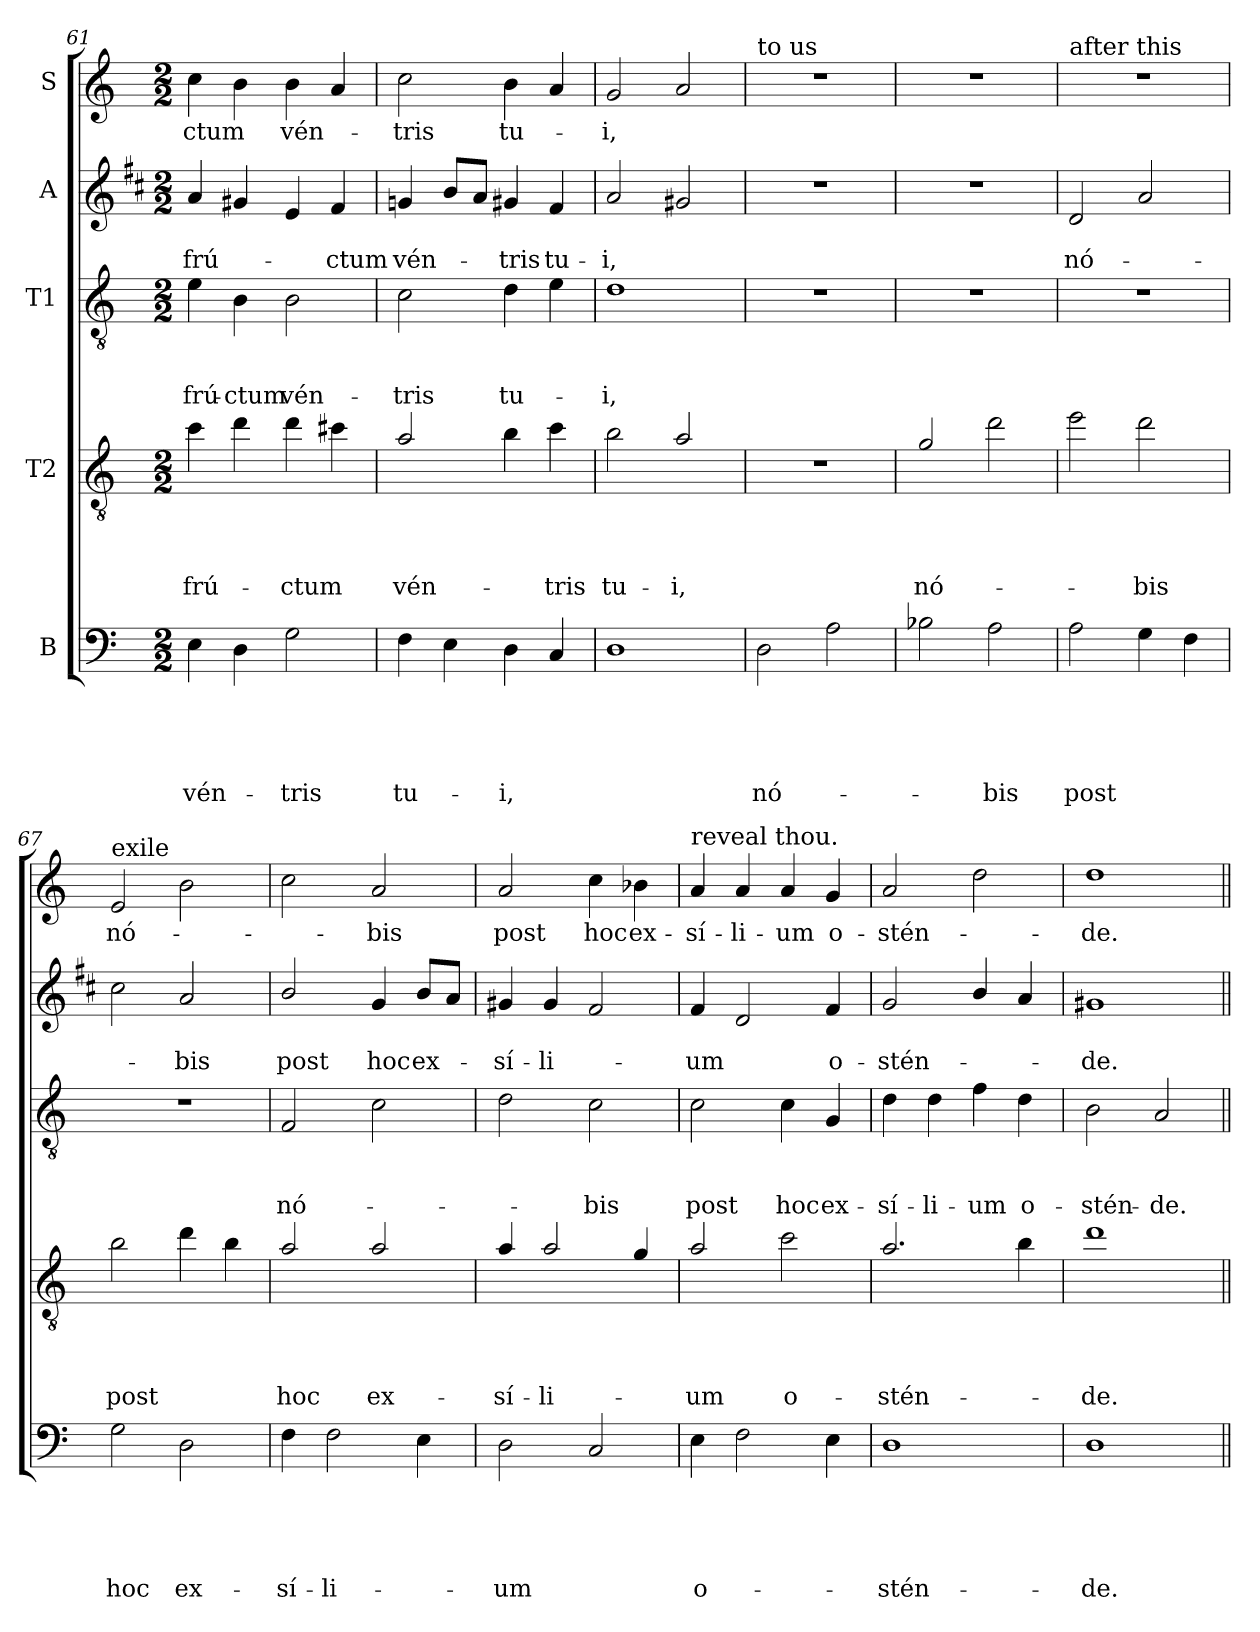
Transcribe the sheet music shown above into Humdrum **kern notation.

**kern	**text	**text	**text	**text	**text	**kern	**text	**text	**text	**text	**kern	**text	**text	**text	**kern	**text	**text	**kern	**text
*part5	*part5	*part5	*part5	*part5	*part5	*part4	*part4	*part4	*part4	*part4	*part3	*part3	*part3	*part3	*part2	*part2	*part2	*part1	*part1
*staff5	*staff5	*staff5	*staff5	*staff5	*staff5	*staff4	*staff4	*staff4	*staff4	*staff4	*staff3	*staff3	*staff3	*staff3	*staff2	*staff2	*staff2	*staff1	*staff1
*I"B	*	*	*	*	*	*I"T2	*	*	*	*	*I"T1	*	*	*	*I"A	*	*	*I"S	*
!!LO:LB:g=z
*clefF4	*	*	*	*	*	*clefGv2	*	*	*	*	*clefGv2	*	*	*	*clefG2	*	*	*clefG2	*
*	*	*	*	*	*	*ITrd8c14	*	*	*	*	*	*	*	*	*ITrd1c2	*	*	*	*
*k[]	*	*	*	*	*	*k[]	*	*	*	*	*k[]	*	*	*	*k[]	*	*	*k[]	*
*C:	*	*	*	*	*	*C:	*	*	*	*	*C:	*	*	*	*C:	*	*	*C:	*
*M2/2	*	*	*	*	*	*M2/2	*	*	*	*	*M2/2	*	*	*	*M2/2	*	*	*M2/2	*
=61	=61	=61	=61	=61	=61	=61	=61	=61	=61	=61	=61	=61	=61	=61	=61	=61	=61	=61	=61
!	!	!	!	!	!LO:LY:b	!	!	!	!	!LO:LY:b	!	!	!	!LO:LY:b	!	!	!LO:LY:b	!	!LO:LY:b
4E\	.	.	.	.	vén-	4c\	.	.	.	frú-	4e\	.	.	frú-	4g/	.	frú-	4cc\	-ctum
!	!	!	!	!	!	!	!	!	!	!	!	!	!	!LO:LY:b	!	!	!	!	!
4D\	.	.	.	.	.	4d\	.	.	.	.	4B\	.	.	-ctum	4f#X/	.	.	4b\	.
!	!	!	!	!	!LO:LY:b	!	!	!	!	!LO:LY:b	!	!	!	!LO:LY:b	!	!	!	!	!LO:LY:b
2G\	.	.	.	.	-tris	4d\	.	.	.	-ctum	2B\	.	.	vén-	4d/	.	.	4b\	vén-
!	!	!	!	!	!	!	!	!	!	!	!	!	!	!	!	!	!LO:LY:b	!	!
.	.	.	.	.	.	4c#X\	.	.	.	.	.	.	.	.	4e/	.	-ctum	4a/	.
=62	=62	=62	=62	=62	=62	=62	=62	=62	=62	=62	=62	=62	=62	=62	=62	=62	=62	=62	=62
!	!	!	!	!	!LO:LY:b	!	!	!	!	!LO:LY:b	!	!	!	!LO:LY:b	!	!	!LO:LY:b	!	!LO:LY:b
4F\	.	.	.	.	tu-	2A/	.	.	.	vén-	2c\	.	.	-tris	4fn/	.	vén-	2cc\	-tris
4E\	.	.	.	.	.	.	.	.	.	.	.	.	.	.	8a/L	.	.	.	.
.	.	.	.	.	.	.	.	.	.	.	.	.	.	.	8g/J	.	.	.	.
!	!	!	!	!	!LO:LY:b	!	!	!	!	!	!	!	!	!LO:LY:b	!	!	!LO:LY:b	!	!LO:LY:b
4D\	.	.	.	.	-i,	4B\	.	.	.	.	4d\	.	.	tu-	4f#X/	.	-tris	4b\	tu-
!	!	!	!	!	!	!	!	!	!	!LO:LY:b	!	!	!	!	!	!	!LO:LY:b	!	!
4C/	.	.	.	.	.	4c\	.	.	.	-tris	4e\	.	.	.	4e/	.	tu-	4a/	.
=63	=63	=63	=63	=63	=63	=63	=63	=63	=63	=63	=63	=63	=63	=63	=63	=63	=63	=63	=63
!	!	!	!	!	!	!	!	!	!	!LO:LY:b	!	!	!	!LO:LY:b	!	!	!LO:LY:b	!	!LO:LY:b
1D	.	.	.	.	.	2B\	.	.	.	tu-	1d	.	.	-i,	2g/	.	-i,	2g/	-i,
!	!	!	!	!	!	!	!	!	!	!LO:LY:b	!	!	!	!	!	!	!	!	!
.	.	.	.	.	.	2A/	.	.	.	-i,	.	.	.	.	2f#X/	.	.	2a/	.
=64	=64	=64	=64	=64	=64	=64	=64	=64	=64	=64	=64	=64	=64	=64	=64	=64	=64	=64	=64
!	!	!	!	!	!	!	!	!	!	!	!	!	!	!	!	!	!	!LO:TX:a:t=to us	!
!	!	!	!	!	!LO:LY:b	!	!	!	!	!	!	!	!	!	!	!	!	!	!
2D\	.	.	.	.	nó-	1r	.	.	.	.	1r	.	.	.	1r	.	.	1r	.
2A\	.	.	.	.	.	.	.	.	.	.	.	.	.	.	.	.	.	.	.
=65	=65	=65	=65	=65	=65	=65	=65	=65	=65	=65	=65	=65	=65	=65	=65	=65	=65	=65	=65
!	!	!	!	!	!	!	!	!	!	!LO:LY:b	!	!	!	!	!	!	!	!	!
2B-X\	.	.	.	.	.	2G/	.	.	.	nó-	1r	.	.	.	1r	.	.	1r	.
!	!	!	!	!	!LO:LY:b	!	!	!	!	!	!	!	!	!	!	!	!	!	!
2A\	.	.	.	.	-bis	2d\	.	.	.	.	.	.	.	.	.	.	.	.	.
=66	=66	=66	=66	=66	=66	=66	=66	=66	=66	=66	=66	=66	=66	=66	=66	=66	=66	=66	=66
!	!	!	!	!	!	!	!	!	!	!	!	!	!	!	!	!	!	!LO:TX:a:t=after this	!
!	!	!	!	!	!LO:LY:b	!	!	!	!	!	!	!	!	!	!	!	!LO:LY:b	!	!
2A\	.	.	.	.	post	2e\	.	.	.	.	1r	.	.	.	2c/	.	nó-	1r	.
!	!	!	!	!	!	!	!	!	!	!LO:LY:b	!	!	!	!	!	!	!	!	!
4G\	.	.	.	.	.	2d\	.	.	.	-bis	.	.	.	.	2g/	.	.	.	.
4F\	.	.	.	.	.	.	.	.	.	.	.	.	.	.	.	.	.	.	.
!!LO:PB:g=z
=67	=67	=67	=67	=67	=67	=67	=67	=67	=67	=67	=67	=67	=67	=67	=67	=67	=67	=67	=67
!	!	!	!	!	!	!	!	!	!	!	!	!	!	!	!	!	!	!LO:TX:a:t=exile	!
!	!	!	!	!	!LO:LY:b	!	!	!	!	!LO:LY:b	!	!	!	!	!	!	!	!	!LO:LY:b
2G\	.	.	.	.	hoc	2B\	.	.	.	post	1r	.	.	.	2b\	.	.	2e/	nó-
!	!	!	!	!	!LO:LY:b	!	!	!	!	!	!	!	!	!	!	!	!LO:LY:b	!	!
2D\	.	.	.	.	ex-	4d\	.	.	.	.	.	.	.	.	2g/	.	-bis	2b\	.
.	.	.	.	.	.	4B\	.	.	.	.	.	.	.	.	.	.	.	.	.
=68	=68	=68	=68	=68	=68	=68	=68	=68	=68	=68	=68	=68	=68	=68	=68	=68	=68	=68	=68
!	!	!	!	!	!LO:LY:b	!	!	!	!	!LO:LY:b	!	!	!	!LO:LY:b	!	!	!LO:LY:b	!	!
4F\	.	.	.	.	-sí-	2A/	.	.	.	hoc	2F/	.	.	nó-	2a/	.	post	2cc\	.
!	!	!	!	!	!LO:LY:b	!	!	!	!	!	!	!	!	!	!	!	!	!	!
2F\	.	.	.	.	-li-	.	.	.	.	.	.	.	.	.	.	.	.	.	.
!	!	!	!	!	!	!	!	!	!	!LO:LY:b	!	!	!	!	!	!	!LO:LY:b	!	!LO:LY:b
.	.	.	.	.	.	2A/	.	.	.	ex-	2c\	.	.	.	4f/	.	hoc	2a/	-bis
!	!	!	!	!	!	!	!	!	!	!	!	!	!	!	!	!	!LO:LY:b	!	!
4E\	.	.	.	.	.	.	.	.	.	.	.	.	.	.	8a/L	.	ex-	.	.
.	.	.	.	.	.	.	.	.	.	.	.	.	.	.	8g/J	.	.	.	.
=69	=69	=69	=69	=69	=69	=69	=69	=69	=69	=69	=69	=69	=69	=69	=69	=69	=69	=69	=69
!	!	!	!	!	!LO:LY:b	!	!	!	!	!LO:LY:b	!	!	!	!	!	!	!LO:LY:b	!	!LO:LY:b
2D\	.	.	.	.	-um	4A/	.	.	.	-sí-	2d\	.	.	.	4f#X/	.	-sí-	2a/	post
!	!	!	!	!	!	!	!	!	!	!LO:LY:b	!	!	!	!	!	!	!LO:LY:b	!	!
.	.	.	.	.	.	2A/	.	.	.	-li-	.	.	.	.	4f#/	.	-li-	.	.
!	!	!	!	!	!	!	!	!	!	!	!	!	!	!LO:LY:b	!	!	!	!	!LO:LY:b
2C/	.	.	.	.	.	.	.	.	.	.	2c\	.	.	-bis	2e/	.	.	4cc\	hoc
!	!	!	!	!	!	!	!	!	!	!	!	!	!	!	!	!	!	!	!LO:LY:b
.	.	.	.	.	.	4G/	.	.	.	.	.	.	.	.	.	.	.	4b-X\	ex-
=70	=70	=70	=70	=70	=70	=70	=70	=70	=70	=70	=70	=70	=70	=70	=70	=70	=70	=70	=70
!	!	!	!	!	!	!	!	!	!	!	!	!	!	!	!	!	!	!LO:TX:a:t=reveal thou.	!
!	!	!	!	!	!LO:LY:b	!	!	!	!	!LO:LY:b	!	!	!	!LO:LY:b	!	!	!LO:LY:b	!	!LO:LY:b
4E\	.	.	.	.	o-	2A/	.	.	.	-um	2c\	.	.	post	4e/	.	-um	4a/	-sí-
!	!	!	!	!	!	!	!	!	!	!	!	!	!	!	!	!	!	!	!LO:LY:b
2F\	.	.	.	.	.	.	.	.	.	.	.	.	.	.	2c/	.	.	4a/	-li-
!	!	!	!	!	!	!	!	!	!	!LO:LY:b	!	!	!	!LO:LY:b	!	!	!	!	!LO:LY:b
.	.	.	.	.	.	2c\	.	.	.	o-	4c\	.	.	hoc	.	.	.	4a/	-um
!	!	!	!	!	!	!	!	!	!	!	!	!	!	!LO:LY:b	!	!	!LO:LY:b	!	!LO:LY:b
4E\	.	.	.	.	.	.	.	.	.	.	4G/	.	.	ex-	4e/	.	o-	4g/	o-
=71	=71	=71	=71	=71	=71	=71	=71	=71	=71	=71	=71	=71	=71	=71	=71	=71	=71	=71	=71
!	!	!	!	!	!LO:LY:b	!	!	!	!	!LO:LY:b	!	!	!	!LO:LY:b	!	!	!LO:LY:b	!	!LO:LY:b
1D	.	.	.	.	-stén-	2.A/	.	.	.	-stén-	4d\	.	.	-sí-	2f/	.	-stén-	2a/	-stén-
!	!	!	!	!	!	!	!	!	!	!	!	!	!	!LO:LY:b	!	!	!	!	!
.	.	.	.	.	.	.	.	.	.	.	4d\	.	.	-li-	.	.	.	.	.
!	!	!	!	!	!	!	!	!	!	!	!	!	!	!LO:LY:b	!	!	!	!	!
.	.	.	.	.	.	.	.	.	.	.	4f\	.	.	-um	4a/	.	.	2dd\	.
!	!	!	!	!	!	!	!	!	!	!	!	!	!	!LO:LY:b	!	!	!	!	!
.	.	.	.	.	.	4B\	.	.	.	.	4d\	.	.	o-	4g/	.	.	.	.
=72	=72	=72	=72	=72	=72	=72	=72	=72	=72	=72	=72	=72	=72	=72	=72	=72	=72	=72	=72
!	!	!	!	!	!LO:LY:b	!	!	!	!	!LO:LY:b	!	!	!	!LO:LY:b	!	!	!LO:LY:b	!	!LO:LY:b
1D	.	.	.	.	-de.	1d	.	.	.	-de.	2B\	.	.	-stén-	1f#X	.	-de.	1dd	-de.
!	!	!	!	!	!	!	!	!	!	!	!	!	!	!LO:LY:b	!	!	!	!	!
.	.	.	.	.	.	.	.	.	.	.	2A/	.	.	-de.	.	.	.	.	.
=||	=||	=||	=||	=||	=||	=||	=||	=||	=||	=||	=||	=||	=||	=||	=||	=||	=||	=||	=||
*-	*-	*-	*-	*-	*-	*-	*-	*-	*-	*-	*-	*-	*-	*-	*-	*-	*-	*-	*-
